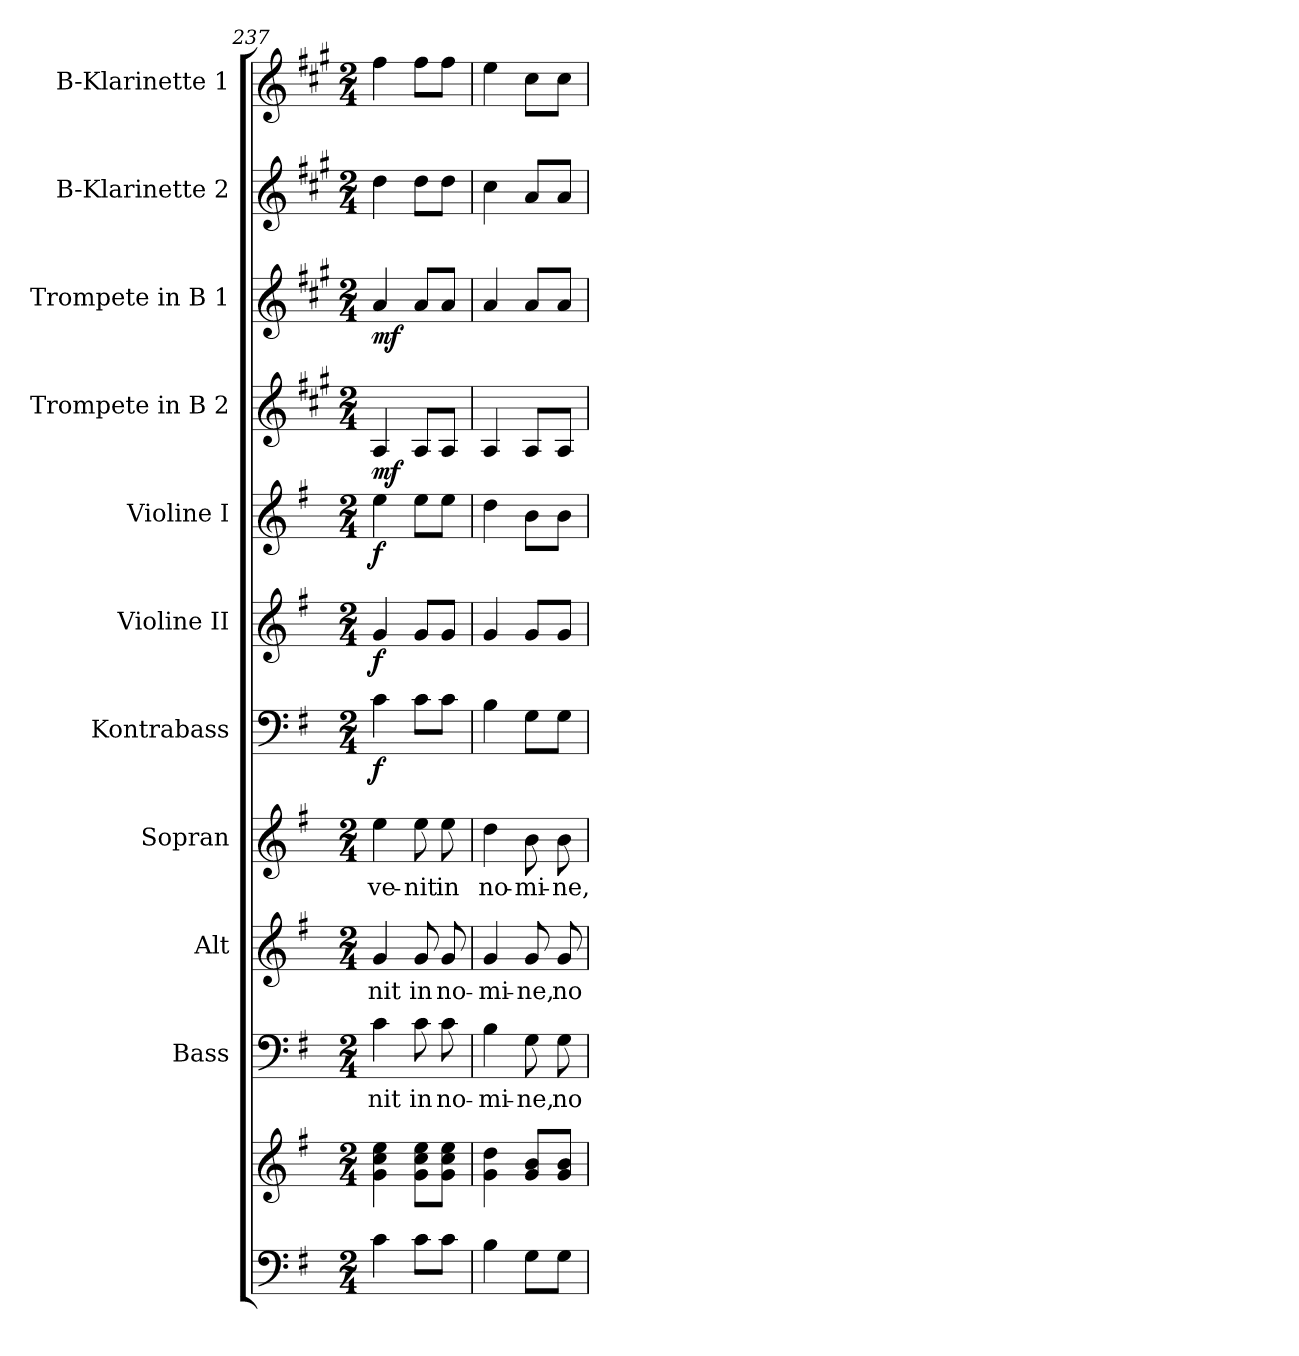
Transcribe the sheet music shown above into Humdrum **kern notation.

**kern	**kern	**kern	**text	**kern	**text	**kern	**text	**kern	**dynam	**kern	**dynam	**kern	**dynam	**kern	**dynam	**kern	**dynam	**kern	**kern
*part11	*part11	*part10	*part10	*part9	*part9	*part8	*part8	*part7	*part7	*part6	*part6	*part5	*part5	*part4	*part4	*part3	*part3	*part2	*part1
*staff12	*staff11	*staff10	*staff10	*staff9	*staff9	*staff8	*staff8	*staff7	*staff7	*staff6	*staff6	*staff5	*staff5	*staff4	*staff4	*staff3	*staff3	*staff2	*staff1
*	*	*I"Bass	*	*I"Alt	*	*I"Sopran	*	*I"Kontrabass	*	*I"Violine II	*	*I"Violine I	*	*I"Trompete in B 2	*	*I"Trompete in B 1	*	*I"B-Klarinette 2	*I"B-Klarinette 1
*	*	*I'B.	*	*I'A.	*	*I'S.	*	*I'Kb.	*	*I'Vl. II	*	*I'Vl. I	*	*I'Tr. 2	*	*I'Tr. 1	*	*I'B Kl. 2	*I'B Kl. 1
*clefF4	*clefG2	*clefF4	*	*clefG2	*	*clefG2	*	*clefF4	*	*clefG2	*	*clefG2	*	*clefG2	*	*clefG2	*	*clefG2	*clefG2
*	*	*	*	*	*	*	*	*ITrd7c12	*	*	*	*	*	*ITrd1c2	*	*ITrd1c2	*	*ITrd1c2	*ITrd1c2
*k[f#]	*k[f#]	*k[f#]	*	*k[f#]	*	*k[f#]	*	*k[f#]	*	*k[f#]	*	*k[f#]	*	*k[f#]	*	*k[f#]	*	*k[f#]	*k[f#]
*G:	*G:	*G:	*	*G:	*	*G:	*	*G:	*	*G:	*	*G:	*	*G:	*	*G:	*	*G:	*G:
*M2/4	*M2/4	*M2/4	*	*M2/4	*	*M2/4	*	*M2/4	*	*M2/4	*	*M2/4	*	*M2/4	*	*M2/4	*	*M2/4	*M2/4
=237	=237	=237	=237	=237	=237	=237	=237	=237	=237	=237	=237	=237	=237	=237	=237	=237	=237	=237	=237
!	!	!	!LO:LY:b	!	!LO:LY:b	!	!LO:LY:b	!	!LO:DY:b	!	!LO:DY:b	!	!LO:DY:b	!	!LO:DY:b	!	!LO:DY:b	!	!
4c\	4g\ 4cc\ 4ee\	4c\	-nit	4g/	-nit	4ee\	ve-	4C\	f	4g/	f	4ee\	f	4G/	mf	4g/	mf	4cc\	4ee\
!	!	!	!LO:LY:b	!	!LO:LY:b	!	!LO:LY:b	!	!	!	!	!	!	!	!	!	!	!	!
8c\L	8g\ 8cc\ 8ee\L	8c\	in	8g/	in	8ee\	-nit	8C\L	.	8g/L	.	8ee\L	.	8G/L	.	8g/L	.	8cc\L	8ee\L
!	!	!	!LO:LY:b	!	!LO:LY:b	!	!LO:LY:b	!	!	!	!	!	!	!	!	!	!	!	!
8c\J	8g\ 8cc\ 8ee\J	8c\	no-	8g/	no-	8ee\	in	8C\J	.	8g/J	.	8ee\J	.	8G/J	.	8g/J	.	8cc\J	8ee\J
=238	=238	=238	=238	=238	=238	=238	=238	=238	=238	=238	=238	=238	=238	=238	=238	=238	=238	=238	=238
!	!	!	!LO:LY:b	!	!LO:LY:b	!	!LO:LY:b	!	!	!	!	!	!	!	!	!	!	!	!
4B\	4g\ 4dd\	4B\	-mi-	4g/	-mi-	4dd\	no-	4BB\	.	4g/	.	4dd\	.	4G/	.	4g/	.	4b\	4dd\
!	!	!	!LO:LY:b	!	!LO:LY:b	!	!LO:LY:b	!	!	!	!	!	!	!	!	!	!	!	!
8G\L	8g/ 8b/L	8G\	-ne,	8g/	-ne,	8b\	-mi-	8GG\L	.	8g/L	.	8b\L	.	8G/L	.	8g/L	.	8g/L	8b\L
!	!	!	!LO:LY:b	!	!LO:LY:b	!	!LO:LY:b	!	!	!	!	!	!	!	!	!	!	!	!
8G\J	8g/ 8b/J	8G\	no-	8g/	no-	8b\	-ne,	8GG\J	.	8g/J	.	8b\J	.	8G/J	.	8g/J	.	8g/J	8b\J
=	=	=	=	=	=	=	=	=	=	=	=	=	=	=	=	=	=	=	=
*-	*-	*-	*-	*-	*-	*-	*-	*-	*-	*-	*-	*-	*-	*-	*-	*-	*-	*-	*-
